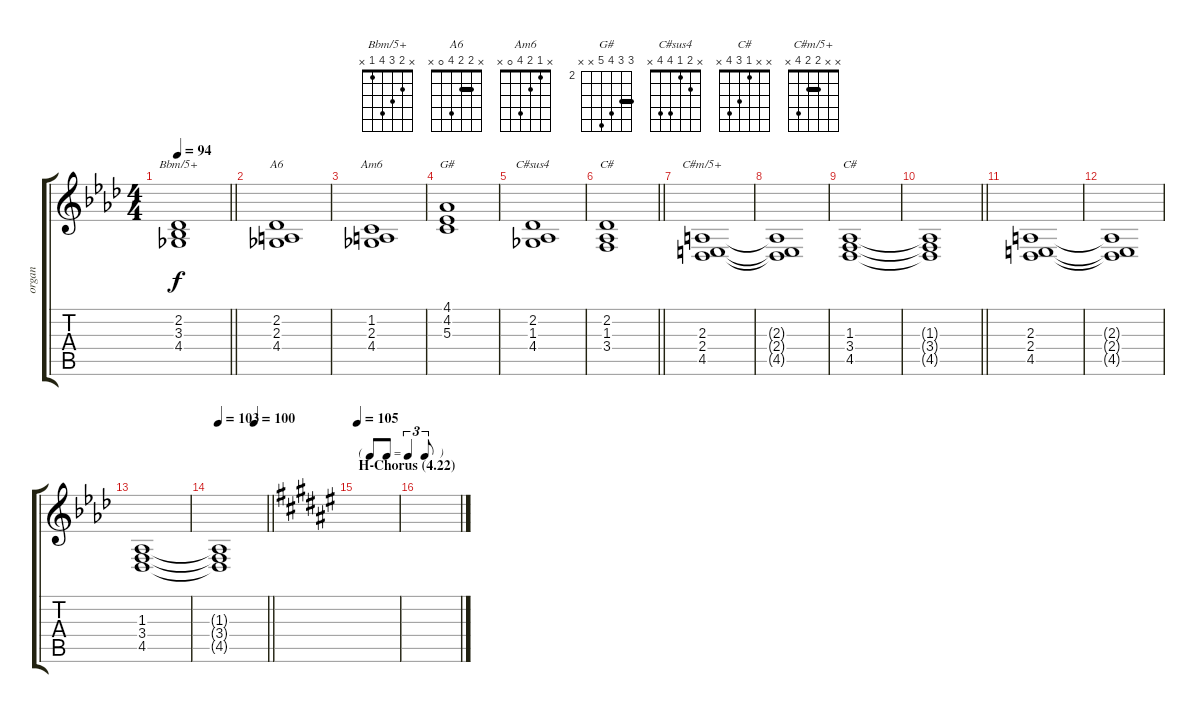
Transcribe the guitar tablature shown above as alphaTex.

\track ("organ" "organ") {instrument drawbarorgan}
\staff {score tabs}
\tuning (E4 B3 G3 D3 A2 E2) {hide}
\chord ("Bbm/5+" x 2 3 4 1 x)
\chord ("A6" x 2 2 4 0 x) {barre 2}
\chord ("Am6" x 1 2 4 0 x)
\chord ("G#" 4 4 5 6 x x) {firstfret 2 barre 4}
\chord ("C#sus4" x 2 1 4 4 x)
\chord ("C#" x 2 1 3 4 x)
\chord ("C#m/5+" x x 2 2 4 x) {barre 2}
\chord ("C#" x x 1 3 4 x)
\ts (4 4)
\tempo 94
\clef g2
\barLineRight lightlight
\ks ab
(2.2 3.3 4.4).1{ch "Bbm/5+" dy f} |
(2.2 2.3 4.4).1{ch "A6"} |
(1.2 2.3 4.4).1{ch "Am6"} |
(4.1 4.2 5.3).1{ch "G#"} |
(2.2 1.3 4.4).1{ch "C#sus4"} |
\barLineRight lightlight
(2.2 1.3 3.4).1{ch "C#"} |
(2.3 2.4 4.5).1{ch "C#m/5+"} |
(2.3{t} 2.4{t} 4.5{t}).1 |
(1.3 3.4 4.5).1{ch "C#"} |
\barLineRight lightlight
(1.3{t} 3.4{t} 4.5{t}).1 |
(2.3 2.4 4.5).1 |
(2.3{t} 2.4{t} 4.5{t}).1 |
(1.3 3.4 4.5).1 |
\tempo 103
\tempo (100 0.75)
\barLineRight lightlight
(1.3{t} 3.4{t} 4.5{t}).1 |
\tf triplet8th
\section ("" "H-Chorus (4.22)")
\tempo 105
\ks f#
|
\ks d#minor
